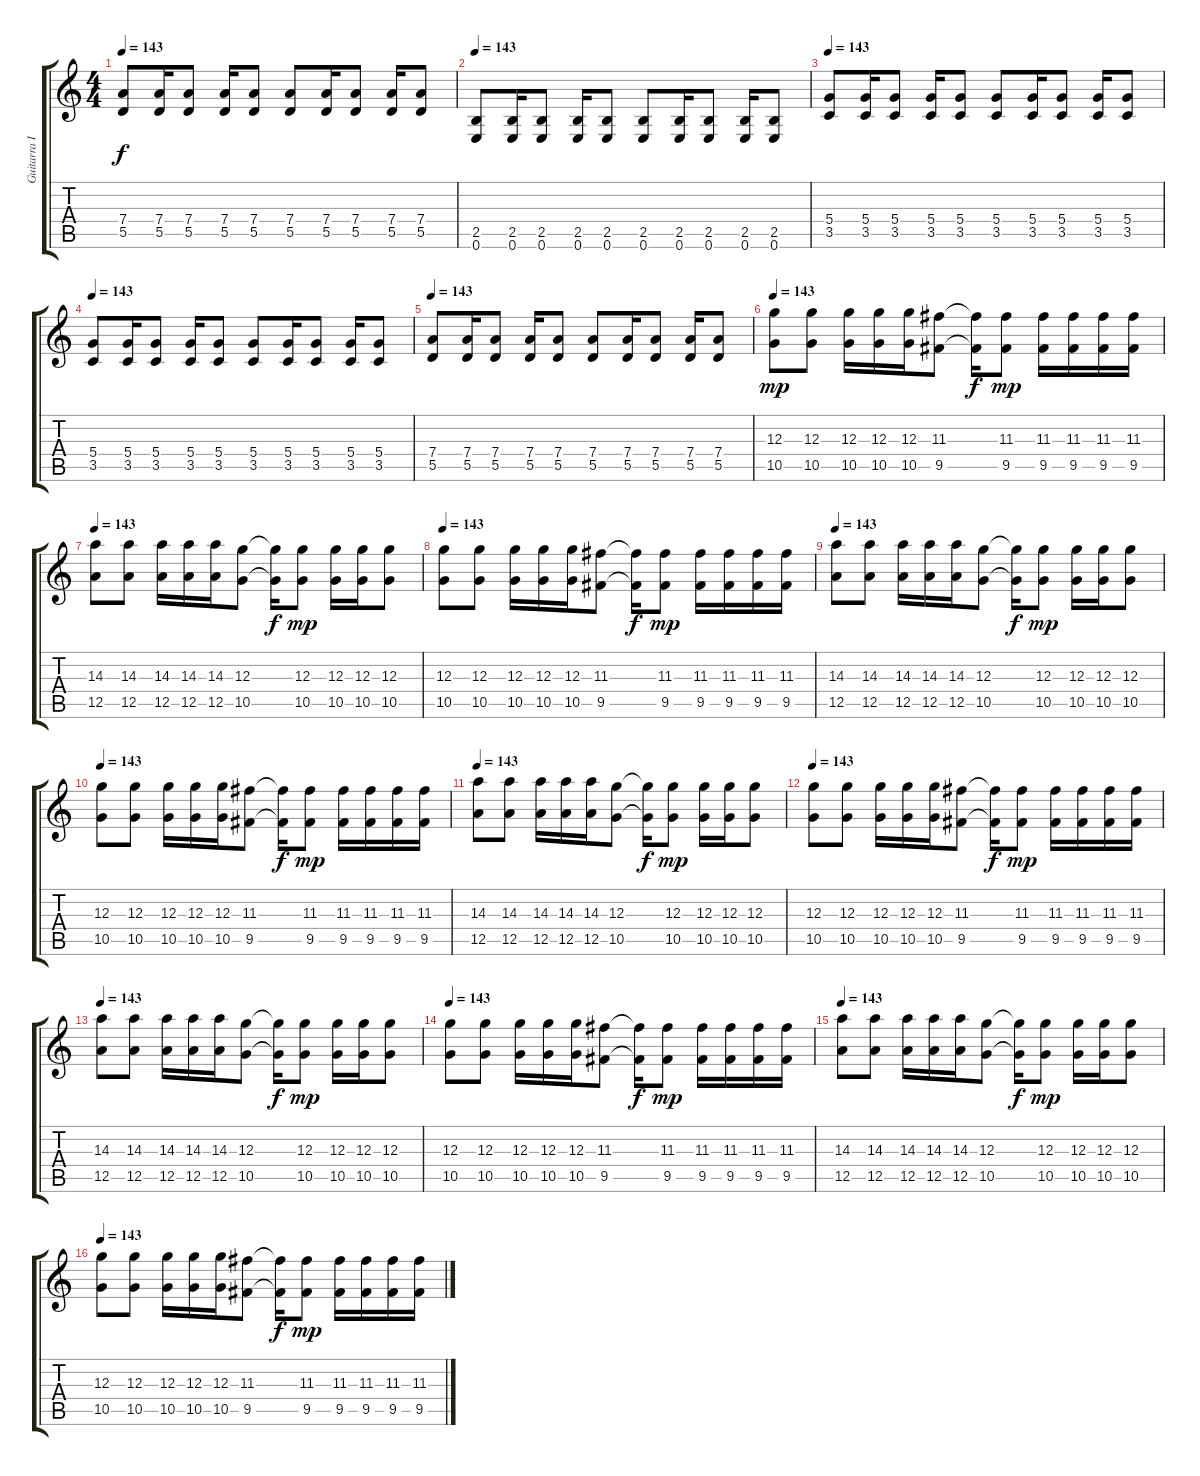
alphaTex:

\track ("Guitarra II" "Guitarra I") {instrument distortionguitar}
\staff {score tabs}
\tuning (E4 B3 G3 D3 A2 E2) {hide}
\ts (4 4)
\tempo 143
\clef g2
\ks c
(7.4 5.5).8{dy f} (7.4 5.5).16 (7.4 5.5).8 (7.4 5.5).16 (7.4 5.5).8 (7.4 5.5).8 (7.4 5.5).16 (7.4 5.5).8 (7.4 5.5).16 (7.4 5.5).8 |
\tempo 143
(2.5 0.6).8 (2.5 0.6).16 (2.5 0.6).8 (2.5 0.6).16 (2.5 0.6).8 (2.5 0.6).8 (2.5 0.6).16 (2.5 0.6).8 (2.5 0.6).16 (2.5 0.6).8 |
\tempo 143
(5.4 3.5).8 (5.4 3.5).16 (5.4 3.5).8 (5.4 3.5).16 (5.4 3.5).8 (5.4 3.5).8 (5.4 3.5).16 (5.4 3.5).8 (5.4 3.5).16 (5.4 3.5).8 |
\tempo 143
(5.4 3.5).8 (5.4 3.5).16 (5.4 3.5).8 (5.4 3.5).16 (5.4 3.5).8 (5.4 3.5).8 (5.4 3.5).16 (5.4 3.5).8 (5.4 3.5).16 (5.4 3.5).8 |
\tempo 143
(7.4 5.5).8 (7.4 5.5).16 (7.4 5.5).8 (7.4 5.5).16 (7.4 5.5).8 (7.4 5.5).8 (7.4 5.5).16 (7.4 5.5).8 (7.4 5.5).16 (7.4 5.5).8 |
\tempo 143
(12.3 10.5).8{dy mp} (12.3 10.5).8 (12.3 10.5).16 (12.3 10.5).16 (12.3 10.5).16 (11.3 9.5).8 (11.3{t} 9.5{t}).16{dy f} (11.3 9.5).8{dy mp} (11.3 9.5).16 (11.3 9.5).16 (11.3 9.5).16 (11.3 9.5).16 |
\tempo 143
(14.3 12.5).8 (14.3 12.5).8 (14.3 12.5).16 (14.3 12.5).16 (14.3 12.5).16 (12.3 10.5).8 (12.3{t} 10.5{t}).16{dy f} (12.3 10.5).8{dy mp} (12.3 10.5).16 (12.3 10.5).16 (12.3 10.5).8 |
\tempo 143
(12.3 10.5).8 (12.3 10.5).8 (12.3 10.5).16 (12.3 10.5).16 (12.3 10.5).16 (11.3 9.5).8 (11.3{t} 9.5{t}).16{dy f} (11.3 9.5).8{dy mp} (11.3 9.5).16 (11.3 9.5).16 (11.3 9.5).16 (11.3 9.5).16 |
\tempo 143
(14.3 12.5).8 (14.3 12.5).8 (14.3 12.5).16 (14.3 12.5).16 (14.3 12.5).16 (12.3 10.5).8 (12.3{t} 10.5{t}).16{dy f} (12.3 10.5).8{dy mp} (12.3 10.5).16 (12.3 10.5).16 (12.3 10.5).8 |
\tempo 143
(12.3 10.5).8 (12.3 10.5).8 (12.3 10.5).16 (12.3 10.5).16 (12.3 10.5).16 (11.3 9.5).8 (11.3{t} 9.5{t}).16{dy f} (11.3 9.5).8{dy mp} (11.3 9.5).16 (11.3 9.5).16 (11.3 9.5).16 (11.3 9.5).16 |
\tempo 143
(14.3 12.5).8 (14.3 12.5).8 (14.3 12.5).16 (14.3 12.5).16 (14.3 12.5).16 (12.3 10.5).8 (12.3{t} 10.5{t}).16{dy f} (12.3 10.5).8{dy mp} (12.3 10.5).16 (12.3 10.5).16 (12.3 10.5).8 |
\tempo 143
(12.3 10.5).8 (12.3 10.5).8 (12.3 10.5).16 (12.3 10.5).16 (12.3 10.5).16 (11.3 9.5).8 (11.3{t} 9.5{t}).16{dy f} (11.3 9.5).8{dy mp} (11.3 9.5).16 (11.3 9.5).16 (11.3 9.5).16 (11.3 9.5).16 |
\tempo 143
(14.3 12.5).8 (14.3 12.5).8 (14.3 12.5).16 (14.3 12.5).16 (14.3 12.5).16 (12.3 10.5).8 (12.3{t} 10.5{t}).16{dy f} (12.3 10.5).8{dy mp} (12.3 10.5).16 (12.3 10.5).16 (12.3 10.5).8 |
\tempo 143
(12.3 10.5).8 (12.3 10.5).8 (12.3 10.5).16 (12.3 10.5).16 (12.3 10.5).16 (11.3 9.5).8 (11.3{t} 9.5{t}).16{dy f} (11.3 9.5).8{dy mp} (11.3 9.5).16 (11.3 9.5).16 (11.3 9.5).16 (11.3 9.5).16 |
\tempo 143
(14.3 12.5).8 (14.3 12.5).8 (14.3 12.5).16 (14.3 12.5).16 (14.3 12.5).16 (12.3 10.5).8 (12.3{t} 10.5{t}).16{dy f} (12.3 10.5).8{dy mp} (12.3 10.5).16 (12.3 10.5).16 (12.3 10.5).8 |
\tempo 143
(12.3 10.5).8 (12.3 10.5).8 (12.3 10.5).16 (12.3 10.5).16 (12.3 10.5).16 (11.3 9.5).8 (11.3{t} 9.5{t}).16{dy f} (11.3 9.5).8{dy mp} (11.3 9.5).16 (11.3 9.5).16 (11.3 9.5).16 (11.3 9.5).16
